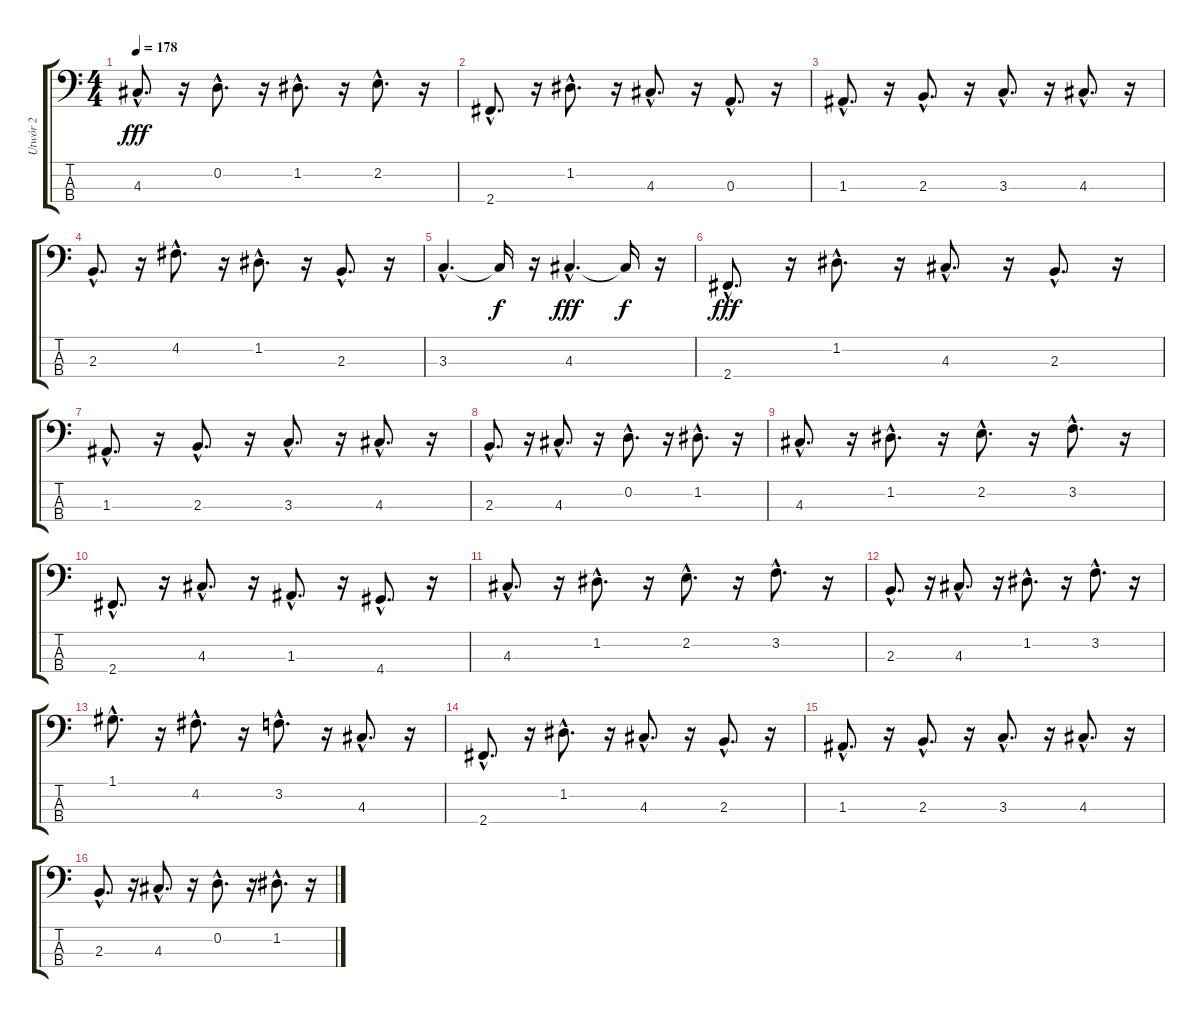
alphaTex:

\track ("Utwór 2" "Utwór 2") {instrument electricbassfinger}
\staff {score tabs}
\tuning (G2 D2 A1 E1) {hide}
\ts (4 4)
\tempo 178
\clef f4
\ks c
4.3{hac}.8{d dy fff} r.16 0.2{hac}.8{d} r.16 1.2{hac}.8{d} r.16 2.2{hac}.8{d} r.16 |
2.4{hac}.8{d} r.16 1.2{hac}.8{d} r.16 4.3{hac}.8{d} r.16 0.3{hac}.8{d} r.16 |
1.3{hac}.8{d} r.16 2.3{hac}.8{d} r.16 3.3{hac}.8{d} r.16 4.3{hac}.8{d} r.16 |
2.3{hac}.8{d} r.16 4.2{hac}.8{d} r.16 1.2{hac}.8{d} r.16 2.3{hac}.8{d} r.16 |
3.3{hac}.4{d} 3.3{t}.16{dy f} r.16 4.3{hac}.4{d dy fff} 4.3{t}.16{dy f} r.16 |
2.4{hac}.8{d dy fff} r.16 1.2{hac}.8{d} r.16 4.3{hac}.8{d} r.16 2.3{hac}.8{d} r.16 |
1.3{hac}.8{d} r.16 2.3{hac}.8{d} r.16 3.3{hac}.8{d} r.16 4.3{hac}.8{d} r.16 |
2.3{hac}.8{d} r.16 4.3{hac}.8{d} r.16 0.2{hac}.8{d} r.16 1.2{hac}.8{d} r.16 |
4.3{hac}.8{d} r.16 1.2{hac}.8{d} r.16 2.2{hac}.8{d} r.16 3.2{hac}.8{d} r.16 |
2.4{hac}.8{d} r.16 4.3{hac}.8{d} r.16 1.3{hac}.8{d} r.16 4.4{hac}.8{d} r.16 |
4.3{hac}.8{d} r.16 1.2{hac}.8{d} r.16 2.2{hac}.8{d} r.16 3.2{hac}.8{d} r.16 |
2.3{hac}.8{d} r.16 4.3{hac}.8{d} r.16 1.2{hac}.8{d} r.16 3.2{hac}.8{d} r.16 |
1.1{hac}.8{d} r.16 4.2{hac}.8{d} r.16 3.2{hac}.8{d} r.16 4.3{hac}.8{d} r.16 |
2.4{hac}.8{d} r.16 1.2{hac}.8{d} r.16 4.3{hac}.8{d} r.16 2.3{hac}.8{d} r.16 |
1.3{hac}.8{d} r.16 2.3{hac}.8{d} r.16 3.3{hac}.8{d} r.16 4.3{hac}.8{d} r.16 |
2.3{hac}.8{d} r.16 4.3{hac}.8{d} r.16 0.2{hac}.8{d} r.16 1.2{hac}.8{d} r.16
